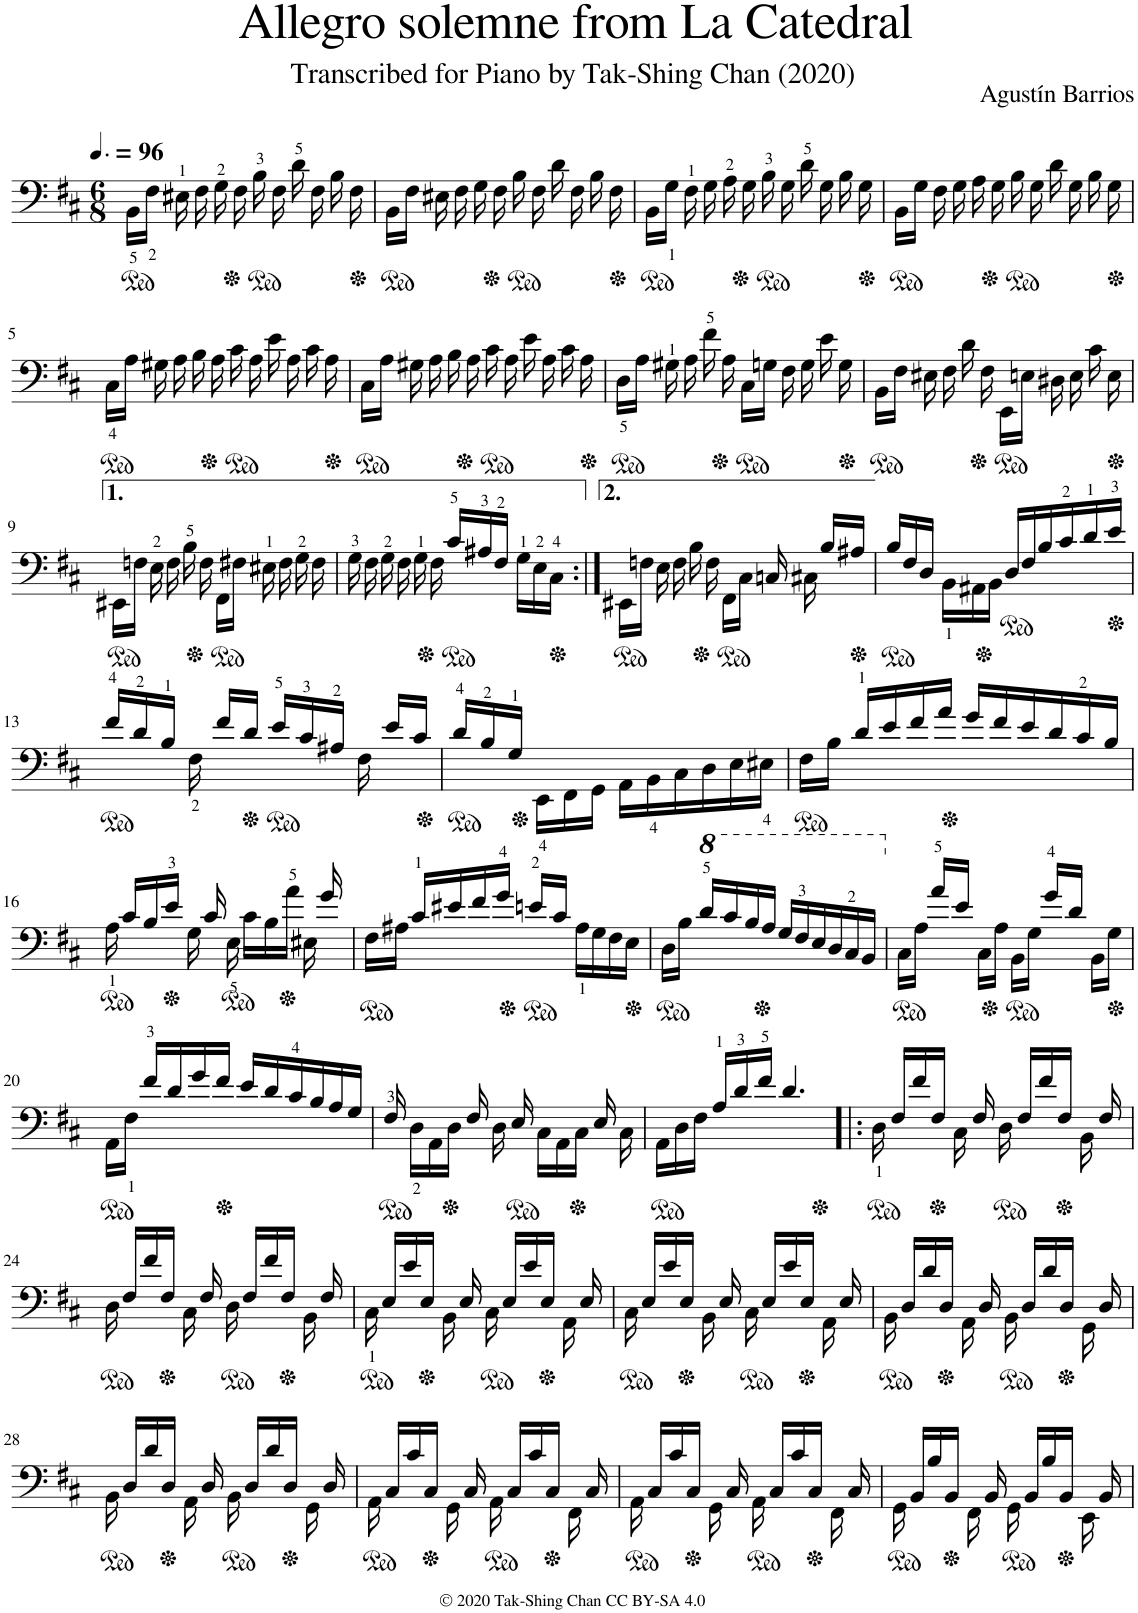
**kern
*part1
*staff1
*I"Piano
*I'Pno.
*clefF4
*k[f#c#]
*M6/8
*MM144
*ped
=1
*^
16ryy	16BB\LL
16ryy	16F#\JJ
16E#X\	16ryy
16ryy	16F#\
16G\	16ryy
16ryy	16F#\
*Xped	*
*ped	*
16B\	16ryy
16ryy	16F#\
16d\	16ryy
16ryy	16F#\
16B\	16ryy
16ryy	16F#\
=2	=2
*Xped	*
*ped	*
16ryy	16BB\LL
16ryy	16F#\JJ
16E#X\	16ryy
16ryy	16F#\
16G\	16ryy
16ryy	16F#\
*Xped	*
*ped	*
16B\	16ryy
16ryy	16F#\
16d\	16ryy
16ryy	16F#\
16B\	16ryy
16ryy	16F#\
=3	=3
*Xped	*
*ped	*
16ryy	16BB\LL
16ryy	16G\JJ
16F#\	16ryy
16ryy	16G\
16A\	16ryy
16ryy	16G\
*Xped	*
*ped	*
16B\	16ryy
16ryy	16G\
16d\	16ryy
16ryy	16G\
16B\	16ryy
16ryy	16G\
=4	=4
*Xped	*
*ped	*
16ryy	16BB\LL
16ryy	16G\JJ
16F#\	16ryy
16ryy	16G\
16A\	16ryy
16ryy	16G\
*Xped	*
*ped	*
16B\	16ryy
16ryy	16G\
16d\	16ryy
16ryy	16G\
16B\	16ryy
16ryy	16G\
!!LO:LB:g=z	!!
=5	=5
*Xped	*
*ped	*
16ryy	16C#\LL
16ryy	16A\JJ
16G#X\	16ryy
16ryy	16A\
16B\	16ryy
16ryy	16A\
*Xped	*
*ped	*
16c#\	16ryy
16ryy	16A\
16e\	16ryy
16ryy	16A\
16c#\	16ryy
16ryy	16A\
=6	=6
*Xped	*
*ped	*
16ryy	16C#\LL
16ryy	16A\JJ
16G#X\	16ryy
16ryy	16A\
16B\	16ryy
16ryy	16A\
*Xped	*
*ped	*
16c#\	16ryy
16ryy	16A\
16e\	16ryy
16ryy	16A\
16c#\	16ryy
16ryy	16A\
=7	=7
*Xped	*
*ped	*
16ryy	16D\LL
16ryy	16A\JJ
16G#X\	16ryy
16ryy	16A\
16f#\	16ryy
16ryy	16A\
*Xped	*
*ped	*
16ryy	16C#\LL
16ryy	16Gn\JJ
16F#\	16ryy
16ryy	16G\
16e\	16ryy
16ryy	16G\
=8	=8
*Xped	*
*ped	*
16ryy	16BB\LL
16ryy	16F#\JJ
16E#X\	16ryy
16ryy	16F#\
16d\	16ryy
16ryy	16F#\
*Xped	*
*ped	*
16ryy	16EE\LL
16ryy	16En\JJ
16D#X\	16ryy
16ryy	16E\
16c#\	16ryy
16ryy	16E\
!!LO:LB:g=z	!!
=9	=9
*Xped	*
*ped	*
16ryy	16EE#X\LL
16ryy	16Fn\JJ
16E\	16ryy
16ryy	16F\
16B\	16ryy
16ryy	16F\
*Xped	*
*ped	*
16ryy	16FF#\LL
16ryy	16F#X\JJ
16E#X\	16ryy
16ryy	16F#\
16G\	16ryy
16ryy	16F#\
=10	=10
16G\	16ryy
16ryy	16F#\
16G\	16ryy
16ryy	16F#\
16G\	16ryy
16ryy	16F#\
*Xped	*
*ped	*
16c#/LL	4.ryy
16A#X/	.
16F#/JJ	.
16G\LL	.
16E\	.
16C#\JJ	.
=11:|!	=11:|!
*Xped	*
*ped	*
16ryy	16EE#X\LL
16ryy	16Fn\JJ
16E\	16ryy
16ryy	16F\
16B\	16ryy
16ryy	16F\
*Xped	*
*ped	*
16ryy	16FF#\LL
16ryy	16C#\JJ
16Cn/	16ryy
16ryy	16C#X\
16B/LL	8ryy
16A#X/JJ	.
*v	*v
=12
*Xped
*ped
16B/LL
16F#/
16D/JJ
16BB<\LL
16AA#X\
16BB\JJ
*Xped
*ped
16D/LL
16F#/
16B/
16c#/
16d/
16e/JJ
!!LO:LB:g=z
=13
*Xped
*ped
16f#/LL
16d/
16B/JJ
16F#<\
16f#/LL
16d/JJ
*Xped
*ped
16e/LL
16c#/
16A#X/JJ
16F#\
16e/LL
16c#/JJ
=14
*Xped
*ped
16d/LL
16B/
16G/JJ
*Xped
16EE<\LL
16FF#\
16GG\JJ
16AA\LL
16BB<\
16C#\
16D\
16E\
16E#X<\JJ
=15
*ped
16F#\LL
16B\JJ
16d/LL
16e/
16f#/
16a/JJ
*Xped
16g/LL
16f#/
16e/
16d/
16c#/
16B/JJ
!!LO:LB:g=z
=16
*ped
16A<\
16c#/LL
16B/
16e/JJ
*Xped
16G\
16c#/
*ped
16E<\
16c#\LL
16B\
16a\JJ
*Xped
16E#X\
16g/
=17
*ped
16F#\LL
16A#X\JJ
16c#/LL
16e#X/
16f#/
16g/JJ
*Xped
*ped
16en/LL
16c#/JJ
16A#<\LL
16G\
16F#\
16E\JJ
=18
*Xped
*ped
16D\LL
16B\JJ
*8va
16dd/LL
16cc#/
16b/
16a/JJ
*Xped
16g/LL
16f#/
16e/
16d/
16c#/
16B/JJ
=19
*X8va
*ped
16C#\LL
16A\JJ
16a/LL
16e/JJ
16C#\LL
16A\JJ
*Xped
*ped
16BB\LL
16G\JJ
16g/LL
16d/JJ
16BB\LL
16G\JJ
!!LO:LB:g=z
=20
*Xped
*ped
16AA\LL
16F#<\JJ
16f#/LL
16d/
16g/
16f#/JJ
*Xped
16e/LL
16d/
16c#/
16B/
16A/
16G/JJ
=21
*ped
16F#/
16D<\LL
16AA\
16D\JJ
*Xped
16F#/
16D\
*ped
16E/
16C#\LL
16AA\
16C#\JJ
*Xped
16E/
16C#\
=22
*ped
16AA\LL
16D\
16F#\JJ
16A/LL
16d/
16f#/JJ
4.d/
=23!|:
*Xped
*ped
16D<\
16F#/LL
16f#/
16F#/JJ
*Xped
16C#\
16F#/
*ped
16D\
16F#/LL
16f#/
16F#/JJ
*Xped
16BB\
16F#/
!!LO:LB:g=z
=24
*ped
16D\
16F#/LL
16f#/
16F#/JJ
*Xped
16C#\
16F#/
*ped
16D\
16F#/LL
16f#/
16F#/JJ
*Xped
16BB\
16F#/
=25
*ped
16C#<\
16E/LL
16e/
16E/JJ
*Xped
16BB\
16E/
*ped
16C#\
16E/LL
16e/
16E/JJ
*Xped
16AA\
16E/
=26
*ped
16C#\
16E/LL
16e/
16E/JJ
*Xped
16BB\
16E/
*ped
16C#\
16E/LL
16e/
16E/JJ
*Xped
16AA\
16E/
=27
*ped
16BB\
16D/LL
16d/
16D/JJ
*Xped
16AA\
16D/
*ped
16BB\
16D/LL
16d/
16D/JJ
*Xped
16GG\
16D/
!!LO:LB:g=z
=28
*ped
16BB\
16D/LL
16d/
16D/JJ
*Xped
16AA\
16D/
*ped
16BB\
16D/LL
16d/
16D/JJ
*Xped
16GG\
16D/
=29
*ped
16AA\
16C#/LL
16c#/
16C#/JJ
*Xped
16GG\
16C#/
*ped
16AA\
16C#/LL
16c#/
16C#/JJ
*Xped
16FF#\
16C#/
=30
*ped
16AA\
16C#/LL
16c#/
16C#/JJ
*Xped
16GG\
16C#/
*ped
16AA\
16C#/LL
16c#/
16C#/JJ
*Xped
16FF#\
16C#/
=31
*ped
16GG\
16BB/LL
16B/
16BB/JJ
*Xped
16FF#\
16BB/
*ped
16GG\
16BB/LL
16B/
16BB/JJ
*Xped
16EE\
16BB/
=
*-
